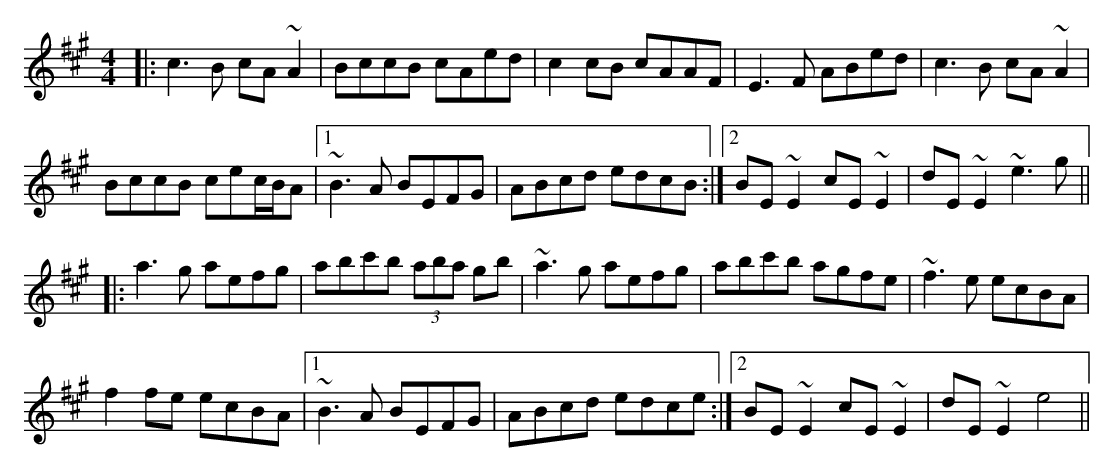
X:1
M:4/4
K:A
|:c3B cA~A2|BccB cAed|c2cB cAAF|E3F ABed|c3B cA~A2|
BccB cec/B/A|1 ~B3A BEFG|ABcd edcB:|2 BE~E2 cE~E2|dE~E2 ~e3g||
|:a3g aefg|abc'b (3aba gb|~a3g aefg|abc'b agfe|~f3e ecBA|
f2fe ecBA|1 ~B3A BEFG|ABcd edce:|2 BE~E2 cE~E2|dE~E2 e4||
